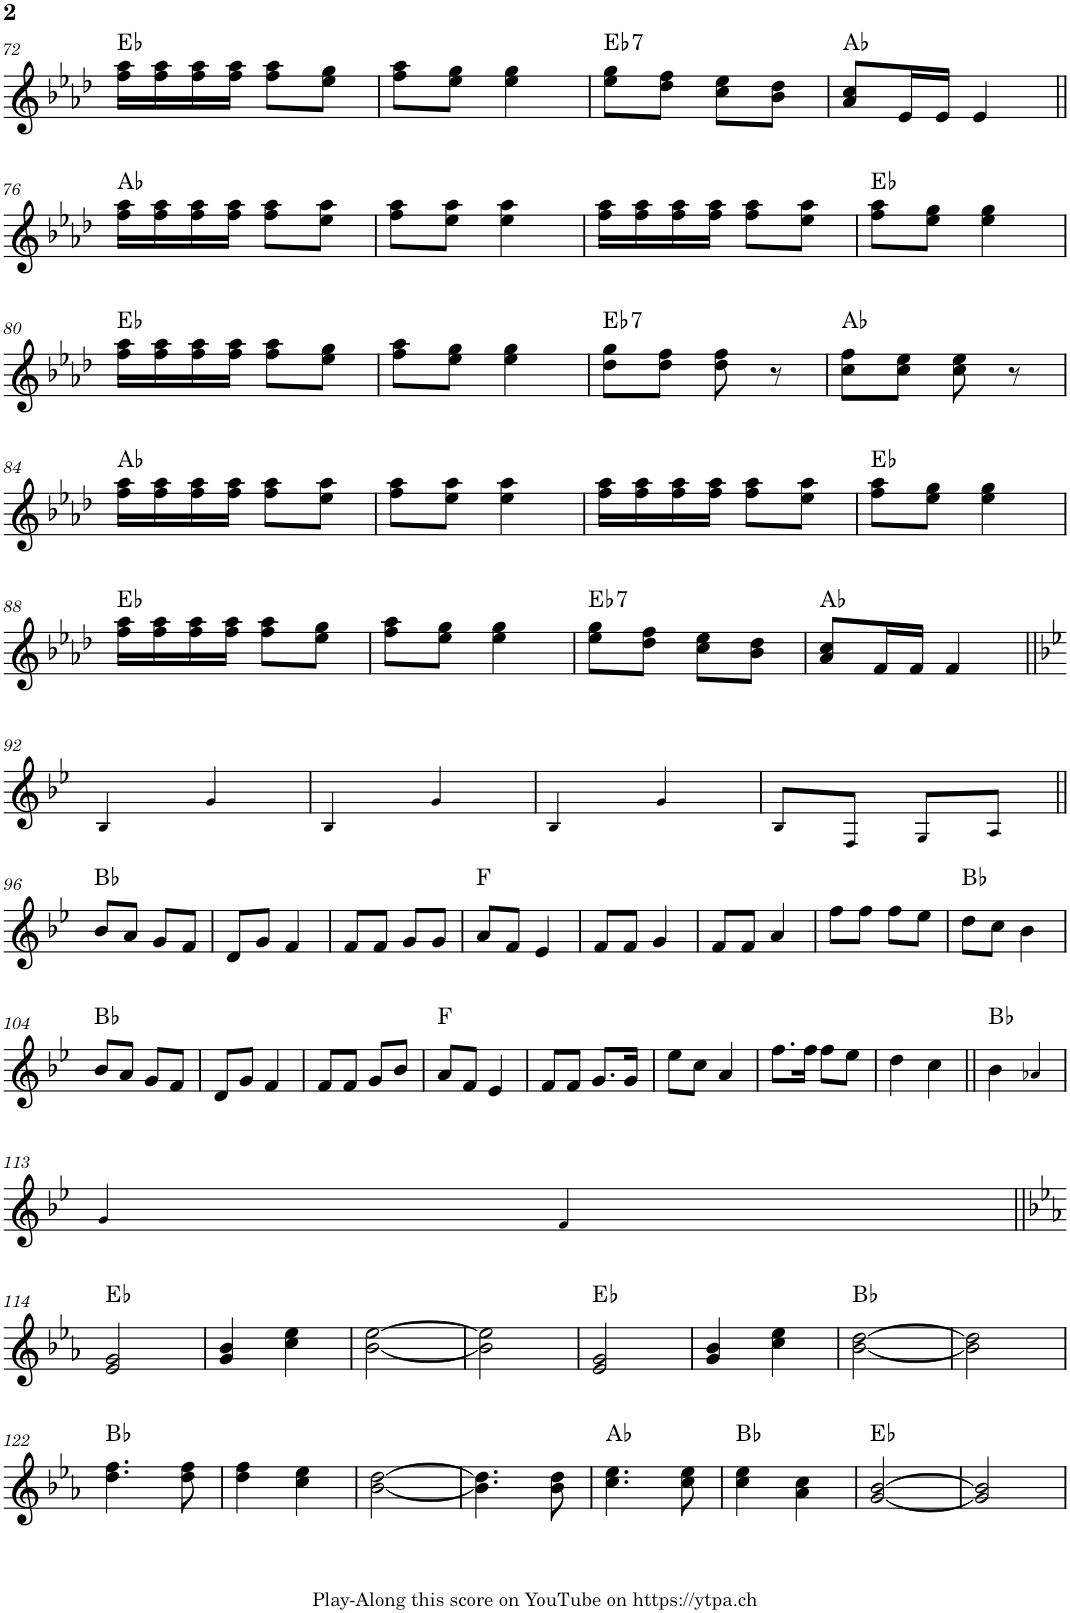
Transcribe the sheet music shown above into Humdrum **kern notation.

**kern	**harte
*part1	*part1
*staff1	*
*I"Piano	*
*I'Pno.	*
!!LO:PB:g=z
*clefG2	*
*k[b-e-a-d-]	*
*M2/4	*
=72	=72
16ff\ 16aa-\LL	Eb:maj
16ff\ 16aa-\	.
16ff\ 16aa-\	.
16ff\ 16aa-\JJ	.
8ff\ 8aa-\L	.
8ee-\ 8gg\J	.
=73	=73
8ff\ 8aa-\L	.
8ee-\ 8gg\J	.
4ee-\ 4gg\	.
=74	=74
!	!LO:H:kt=7
8ee-\ 8gg\L	Eb:7
8dd-\ 8ff\J	.
8cc\ 8ee-\L	.
8b-\ 8dd-\J	.
=75	=75
8a-/ 8cc/L	Ab:maj
16e-/L	.
16e-/JJ	.
4e-/	.
!!LO:LB:g=z
=76||	=76||
16ff\ 16aa-\LL	Ab:maj
16ff\ 16aa-\	.
16ff\ 16aa-\	.
16ff\ 16aa-\JJ	.
8ff\ 8aa-\L	.
8ee-\ 8aa-\J	.
=77	=77
8ff\ 8aa-\L	.
8ee-\ 8aa-\J	.
4ee-\ 4aa-\	.
=78	=78
16ff\ 16aa-\LL	.
16ff\ 16aa-\	.
16ff\ 16aa-\	.
16ff\ 16aa-\JJ	.
8ff\ 8aa-\L	.
8ee-\ 8aa-\J	.
=79	=79
8ff\ 8aa-\L	Eb:maj
8ee-\ 8gg\J	.
4ee-\ 4gg\	.
!!LO:LB:g=z
=80	=80
16ff\ 16aa-\LL	Eb:maj
16ff\ 16aa-\	.
16ff\ 16aa-\	.
16ff\ 16aa-\JJ	.
8ff\ 8aa-\L	.
8ee-\ 8gg\J	.
=81	=81
8ff\ 8aa-\L	.
8ee-\ 8gg\J	.
4ee-\ 4gg\	.
=82	=82
!	!LO:H:kt=7
8dd-\ 8gg\L	Eb:7
8dd-\ 8ff\J	.
8dd-\ 8ff\	.
8r	.
=83	=83
8cc\ 8ff\L	Ab:maj
8cc\ 8ee-\J	.
8cc\ 8ee-\	.
8r	.
!!LO:LB:g=z
=84	=84
16ff\ 16aa-\LL	Ab:maj
16ff\ 16aa-\	.
16ff\ 16aa-\	.
16ff\ 16aa-\JJ	.
8ff\ 8aa-\L	.
8ee-\ 8aa-\J	.
=85	=85
8ff\ 8aa-\L	.
8ee-\ 8aa-\J	.
4ee-\ 4aa-\	.
=86	=86
16ff\ 16aa-\LL	.
16ff\ 16aa-\	.
16ff\ 16aa-\	.
16ff\ 16aa-\JJ	.
8ff\ 8aa-\L	.
8ee-\ 8aa-\J	.
=87	=87
8ff\ 8aa-\L	Eb:maj
8ee-\ 8gg\J	.
4ee-\ 4gg\	.
!!LO:LB:g=z
=88	=88
16ff\ 16aa-\LL	Eb:maj
16ff\ 16aa-\	.
16ff\ 16aa-\	.
16ff\ 16aa-\JJ	.
8ff\ 8aa-\L	.
8ee-\ 8gg\J	.
=89	=89
8ff\ 8aa-\L	.
8ee-\ 8gg\J	.
4ee-\ 4gg\	.
=90	=90
!	!LO:H:kt=7
8ee-\ 8gg\L	Eb:7
8dd-\ 8ff\J	.
8cc\ 8ee-\L	.
8b-\ 8dd-\J	.
=91	=91
8a-/ 8cc/L	Ab:maj
16f/L	.
16f/JJ	.
4f/	.
!!LO:LB:g=z
=92||	=92||
*k[b-e-]	*
4B-!/	.
4g!/	.
=93	=93
4B-!/	.
4g!/	.
=94	=94
4B-!/	.
4g!/	.
=95	=95
8B-!/L	.
8F!/J	.
8G!/L	.
8A!/J	.
!!LO:LB:g=z
=96||	=96||
8b-/L	Bb:maj
8a/J	.
8g/L	.
8f/J	.
=97	=97
8d/L	.
8g/J	.
4f/	.
=98	=98
8f/L	.
8f/J	.
8g/L	.
8g/J	.
=99	=99
8a/L	F:maj
8f/J	.
4e-/	.
=100	=100
8f/L	.
8f/J	.
4g/	.
=101	=101
8f/L	.
8f/J	.
4a/	.
=102	=102
8ff\L	.
8ff\J	.
8ff\L	.
8ee-\J	.
=103	=103
8dd\L	Bb:maj
8cc\J	.
4b-\	.
!!LO:LB:g=z
=104	=104
8b-/L	Bb:maj
8a/J	.
8g/L	.
8f/J	.
=105	=105
8d/L	.
8g/J	.
4f/	.
=106	=106
8f/L	.
8f/J	.
8g/L	.
8b-/J	.
=107	=107
8a/L	F:maj
8f/J	.
4e-/	.
=108	=108
8f/L	.
8f/J	.
8.g/L	.
16g/Jk	.
=109	=109
8ee-\L	.
8cc\J	.
4a/	.
=110	=110
8.ff\L	.
16ff\Jk	.
8ff\L	.
8ee-\J	.
=111	=111
4dd\	.
4cc\	.
=112||	=112||
4b-\	Bb:maj
4a-X!/	.
!!LO:LB:g=z
=113	=113
4g!/	.
4f!/	.
!!LO:LB:g=z
=114||	=114||
*k[b-e-a-]	*
2e-/ 2g/	Eb:maj
=115	=115
4g/ 4b-/	.
4cc\ 4ee-\	.
=116	=116
[2b-\ [2ee-\	.
=117	=117
2b-\] 2ee-\]	.
=118	=118
2e-/ 2g/	Eb:maj
=119	=119
4g/ 4b-/	.
4cc\ 4ee-\	.
=120	=120
[2b-\ [2dd\	Bb:maj
=121	=121
2b-\] 2dd\]	.
!!LO:LB:g=z
=122	=122
4.dd\ 4.ff\	Bb:maj
8dd\ 8ff\	.
=123	=123
4dd\ 4ff\	.
4cc\ 4ee-\	.
=124	=124
[2b-\ [2dd\	.
=125	=125
4.b-\] 4.dd\]	.
8b-\ 8dd\	.
=126	=126
4.cc\ 4.ee-\	Ab:maj
8cc\ 8ee-\	.
=127	=127
4cc\ 4ee-\	Bb:maj
4a-\ 4cc\	.
=128	=128
[2g/ [2b-/	Eb:maj
=129	=129
2g/] 2b-/]	.
=	=
*-	*-
